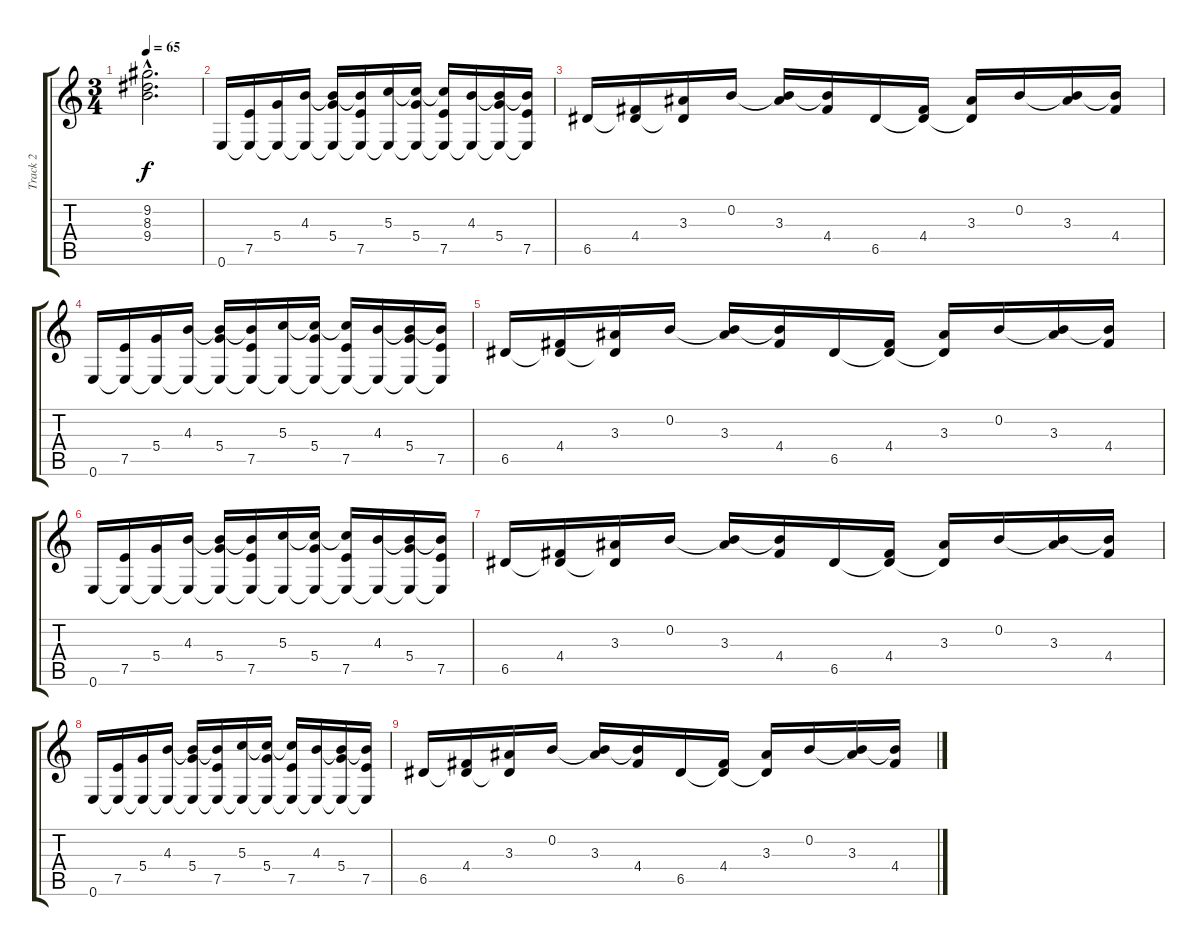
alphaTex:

\track ("Track 2" "Track 2") {instrument acousticguitarnylon}
\staff {score tabs}
\tuning (E4 B3 G3 D3 A2 E2) {hide}
\ts (3 4)
\tempo 65
\clef g2
\ks c
(9.2{hac t} 8.3{hac t} 9.4{hac t}).2{d dy f} |
0.6.16 (7.5 0.6{t}).16 (5.4 0.6{t}).16 (4.3 0.6{t}).16 (4.3{t} 5.4 0.6{t}).16 (4.3{t} 7.5 0.6{t}).16 (5.3 0.6{t}).16 (5.3{t} 5.4 0.6{t}).16 (5.3{t} 7.5 0.6{t}).16 (4.3 0.6{t}).16 (4.3{t} 5.4 0.6{t}).16 (4.3{t} 7.5 0.6{t}).16 |
6.5.16 (4.4 6.5{t}).16 (3.3 6.5{t}).16 0.2.16 (0.2{t} 3.3).16 (0.2{t} 4.4).16 6.5.16 (4.4 6.5{t}).16 (3.3 6.5{t}).16 0.2.16 (0.2{t} 3.3).16 (0.2{t} 4.4).16 |
0.6.16 (7.5 0.6{t}).16 (5.4 0.6{t}).16 (4.3 0.6{t}).16 (4.3{t} 5.4 0.6{t}).16 (4.3{t} 7.5 0.6{t}).16 (5.3 0.6{t}).16 (5.3{t} 5.4 0.6{t}).16 (5.3{t} 7.5 0.6{t}).16 (4.3 0.6{t}).16 (4.3{t} 5.4 0.6{t}).16 (4.3{t} 7.5 0.6{t}).16 |
6.5.16 (4.4 6.5{t}).16 (3.3 6.5{t}).16 0.2.16 (0.2{t} 3.3).16 (0.2{t} 4.4).16 6.5.16 (4.4 6.5{t}).16 (3.3 6.5{t}).16 0.2.16 (0.2{t} 3.3).16 (0.2{t} 4.4).16 |
0.6.16 (7.5 0.6{t}).16 (5.4 0.6{t}).16 (4.3 0.6{t}).16 (4.3{t} 5.4 0.6{t}).16 (4.3{t} 7.5 0.6{t}).16 (5.3 0.6{t}).16 (5.3{t} 5.4 0.6{t}).16 (5.3{t} 7.5 0.6{t}).16 (4.3 0.6{t}).16 (4.3{t} 5.4 0.6{t}).16 (4.3{t} 7.5 0.6{t}).16 |
6.5.16 (4.4 6.5{t}).16 (3.3 6.5{t}).16 0.2.16 (0.2{t} 3.3).16 (0.2{t} 4.4).16 6.5.16 (4.4 6.5{t}).16 (3.3 6.5{t}).16 0.2.16 (0.2{t} 3.3).16 (0.2{t} 4.4).16 |
0.6.16 (7.5 0.6{t}).16 (5.4 0.6{t}).16 (4.3 0.6{t}).16 (4.3{t} 5.4 0.6{t}).16 (4.3{t} 7.5 0.6{t}).16 (5.3 0.6{t}).16 (5.3{t} 5.4 0.6{t}).16 (5.3{t} 7.5 0.6{t}).16 (4.3 0.6{t}).16 (4.3{t} 5.4 0.6{t}).16 (4.3{t} 7.5 0.6{t}).16 |
6.5.16 (4.4 6.5{t}).16 (3.3 6.5{t}).16 0.2.16 (0.2{t} 3.3).16 (0.2{t} 4.4).16 6.5.16 (4.4 6.5{t}).16 (3.3 6.5{t}).16 0.2.16 (0.2{t} 3.3).16 (0.2{t} 4.4).16
